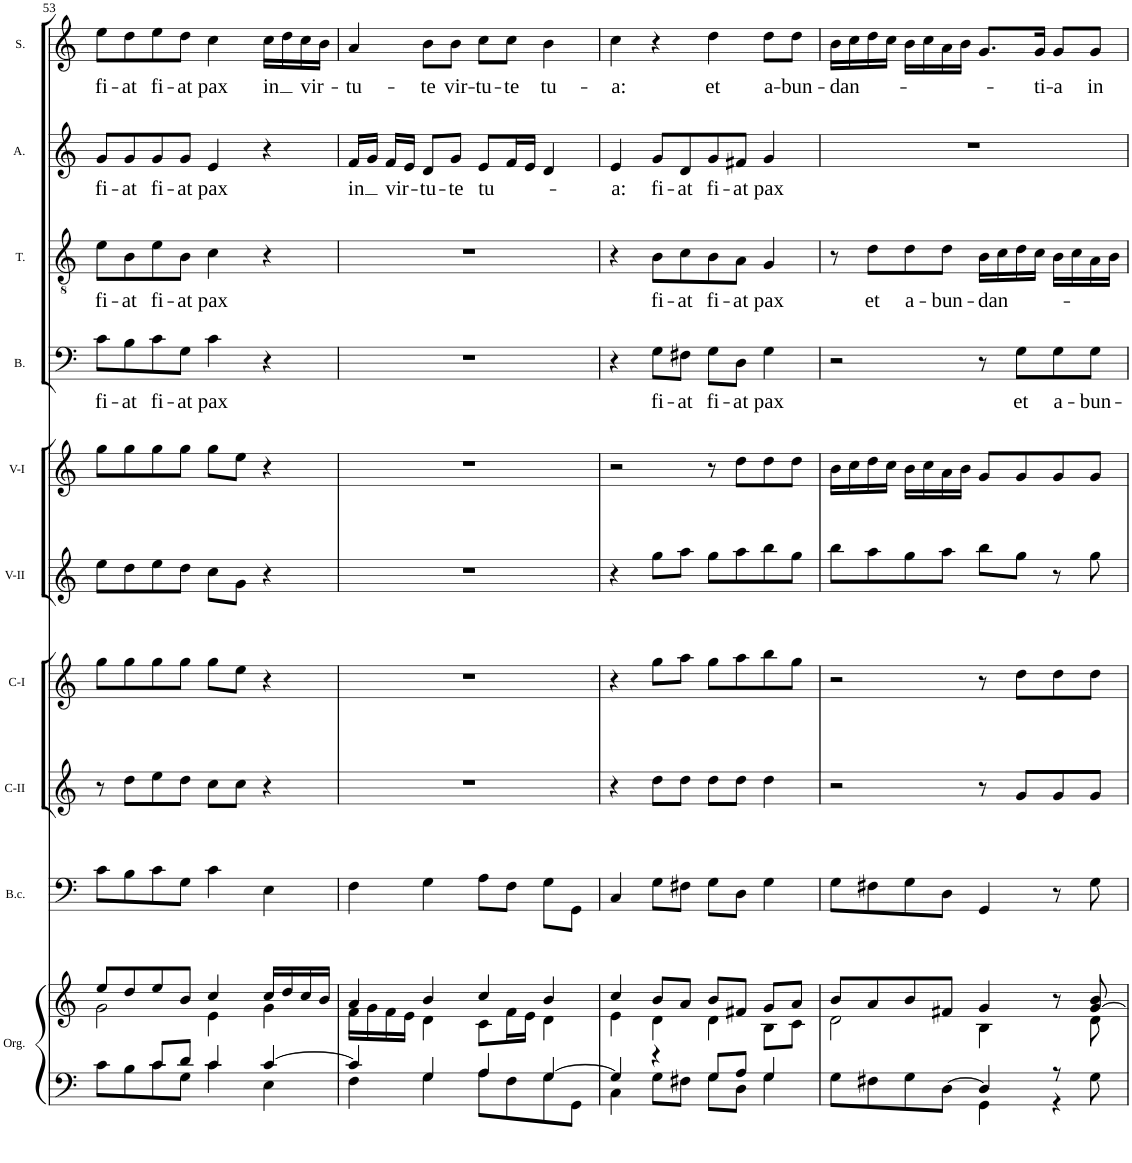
**kern	**kern	**kern	**kern	**kern	**kern	**kern	**kern	**text	**kern	**text	**kern	**text	**kern	**text
*part10	*part10	*part9	*part8	*part7	*part6	*part5	*part4	*part4	*part3	*part3	*part2	*part2	*part1	*part1
*staff11	*staff10	*staff9	*staff8	*staff7	*staff6	*staff5	*staff4	*staff4	*staff3	*staff3	*staff2	*staff2	*staff1	*staff1
*I"Organ	*	*I"Basso  continuo	*I"Clarino II	*I"Clarino I	*I"Violin II	*I"Violin I	*I"Bass	*	*I"Tenor	*	*I"Alto	*	*I"Soprano	*
*I'Org.	*	*I'B.c.	*I'C-II	*I'C-I	*I'V-II	*I'V-I	*I'B.	*	*I'T.	*	*I'A.	*	*I'S.	*
!!LO:PB:g=z
*clefF4	*clefG2	*clefF4	*clefG2	*clefG2	*clefG2	*clefG2	*clefF4	*	*clefGv2	*	*clefG2	*	*clefG2	*
*	*	*	*Trd1c2	*Trd1c2	*	*	*	*	*	*	*	*	*	*
*k[]	*k[]	*k[]	*k[]	*k[]	*k[]	*k[]	*k[]	*	*k[]	*	*k[]	*	*k[]	*
*M4/4	*M4/4	*M4/4	*M4/4	*M4/4	*M4/4	*M4/4	*M4/4	*	*M4/4	*	*M4/4	*	*M4/4	*
*met(c)	*met(c)	*met(c)	*met(c)	*met(c)	*met(c)	*met(c)	*met(c)	*	*met(c)	*	*met(c)	*	*met(c)	*
=53	=53	=53	=53	=53	=53	=53	=53	=53	=53	=53	=53	=53	=53	=53
*^	*^	*	*	*	*	*	*	*	*	*	*	*	*	*
!	!	!	!	!	!	!	!	!	!	!LO:LY:b	!	!LO:LY:b	!	!LO:LY:b	!	!LO:LY:b
8c\L	4ryy	8ee/L	2g\	8c\L	8r	8gg\L	8ee\L	8gg\L	8c\L	fi-	8e\L	fi-	8g/L	fi-	8ee\L	fi-
!	!	!	!	!	!	!	!	!	!	!LO:LY:b	!	!LO:LY:b	!	!LO:LY:b	!	!LO:LY:b
8B\	.	8dd/	.	8B\	8dd\L	8gg\	8dd\	8gg\	8B\	-at	8B\	-at	8g/	-at	8dd\	-at
!	!	!	!	!	!	!	!	!	!	!LO:LY:b	!	!LO:LY:b	!	!LO:LY:b	!	!LO:LY:b
8c\	8c/L	8ee/	.	8c\	8ee\	8gg\	8ee\	8gg\	8c\	fi-	8e\	fi-	8g/	fi-	8ee\	fi-
!	!	!	!	!	!	!	!	!	!	!LO:LY:b	!	!LO:LY:b	!	!LO:LY:b	!	!LO:LY:b
8G\J	8d/J	8b/J	.	8G\J	8dd\J	8gg\J	8dd\J	8gg\J	8G\J	-at	8B\J	-at	8g/J	-at	8dd\J	-at
!	!	!	!	!	!	!	!	!	!	!LO:LY:b	!	!LO:LY:b	!	!LO:LY:b	!	!LO:LY:b
4c\	4c/	4cc/	4e\	4c\	8cc\L	8gg\L	8cc\L	8gg\L	4c\	pax	4c\	pax	4e/	pax	4cc\	pax
.	.	.	.	.	8cc\J	8ee\J	8g\J	8ee\J	.	.	.	.	.	.	.	.
!	!	!	!	!	!	!	!	!	!	!	!	!	!	!	!	!LO:LY:b
4E\	[>4c/	16cc/LL	4g\	4E\	4r	4r	4r	4r	4r	.	4r	.	4r	.	16cc\LL	in
.	.	16dd/	.	.	.	.	.	.	.	.	.	.	.	.	16dd\	.
!	!	!	!	!	!	!	!	!	!	!	!	!	!	!	!	!LO:LY:b
.	.	16cc/	.	.	.	.	.	.	.	.	.	.	.	.	16cc\	vir-
.	.	16b/JJ	.	.	.	.	.	.	.	.	.	.	.	.	16b\JJ	.
=54	=54	=54	=54	=54	=54	=54	=54	=54	=54	=54	=54	=54	=54	=54	=54	=54
!	!	!	!	!	!	!	!	!	!	!	!	!	!	!LO:LY:b	!	!LO:LY:b
4c/]	4F\	4a/	16f\LL	4F\	1r	1r	1r	1r	1r	.	1r	.	16f/LL	in	4a/	-tu-
.	.	.	16g\	.	.	.	.	.	.	.	.	.	16g/JJ	.	.	.
!	!	!	!	!	!	!	!	!	!	!	!	!	!	!LO:LY:b	!	!
.	.	.	16f\	.	.	.	.	.	.	.	.	.	16f/LL	vir-	.	.
.	.	.	16e\JJ	.	.	.	.	.	.	.	.	.	16e/JJ	.	.	.
!	!	!	!	!	!	!	!	!	!	!	!	!	!	!LO:LY:b	!	!LO:LY:b
4G/	4G\	4b/	4d\	4G\	.	.	.	.	.	.	.	.	8d/L	-tu-	8b\L	-te
!	!	!	!	!	!	!	!	!	!	!	!	!	!	!LO:LY:b	!	!LO:LY:b
.	.	.	.	.	.	.	.	.	.	.	.	.	8g/J	-te	8b\J	vir-
!	!	!	!	!	!	!	!	!	!	!	!	!	!	!LO:LY:b	!	!LO:LY:b
4A/	8A\L	4cc/	8c\L	8A\L	.	.	.	.	.	.	.	.	8e/L	tu-	8cc\L	-tu-
!	!	!	!	!	!	!	!	!	!	!	!	!	!	!	!	!LO:LY:b
.	8F\	.	16f\L	8F\J	.	.	.	.	.	.	.	.	16f/L	.	8cc\J	-te
.	.	.	16e\JJ	.	.	.	.	.	.	.	.	.	16e/JJ	.	.	.
!	!	!	!	!	!	!	!	!	!	!	!	!	!	!	!	!LO:LY:b
[>4G/	8G\	4b/	4d\	8G\L	.	.	.	.	.	.	.	.	4d/	.	4b\	tu-
.	8GG\J	.	.	8GG\J	.	.	.	.	.	.	.	.	.	.	.	.
=55	=55	=55	=55	=55	=55	=55	=55	=55	=55	=55	=55	=55	=55	=55	=55	=55
!	!	!	!	!	!	!	!	!	!	!	!	!	!	!LO:LY:b	!	!LO:LY:b
4G/]	4C\	4cc/	4e\	4C/	4r	4r	4r	2r	4r	.	4r	.	4e/	-a:	4cc\	-a:
!	!	!	!	!	!	!	!	!	!	!LO:LY:b	!	!LO:LY:b	!	!LO:LY:b	!	!
4r	8G\L	4d\	8b/L	8G\L	8dd\L	8gg\L	8gg\L	.	8G\L	fi-	8B\L	fi-	8g/L	fi-	4r	.
!	!	!	!	!	!	!	!	!	!	!LO:LY:b	!	!LO:LY:b	!	!LO:LY:b	!	!
.	8F#X\J	.	8a/J	8F#X\J	8dd\J	8aa\J	8aa\J	.	8F#X\J	-at	8c\	-at	8d/	-at	.	.
!	!	!	!	!	!	!	!	!	!	!LO:LY:b	!	!LO:LY:b	!	!LO:LY:b	!	!LO:LY:b
8G/L	8G\L	4d\	8b/L	8G\L	8dd\L	8gg\L	8gg\L	8r	8G\L	fi-	8B\	fi-	8g/	fi-	4dd\	et
!	!	!	!	!	!	!	!	!	!	!LO:LY:b	!	!LO:LY:b	!	!LO:LY:b	!	!
8A/J	8D\J	.	8f#X/J	8D\J	8dd\J	8aa\	8aa\	8dd\L	8D\J	-at	8A\J	-at	8f#X/J	-at	.	.
!	!	!	!	!	!	!	!	!	!	!LO:LY:b	!	!LO:LY:b	!	!LO:LY:b	!	!LO:LY:b
4G/	4G\	8g/L	8B\L	4G\	4dd\	8bb\	8bb\	8dd\	4G\	pax	4G/	pax	4g/	pax	8dd\L	a-
!	!	!	!	!	!	!	!	!	!	!	!	!	!	!	!	!LO:LY:b
.	.	8a/J	8c\J	.	.	8gg\J	8gg\J	8dd\J	.	.	.	.	.	.	8dd\J	-bun-
=56	=56	=56	=56	=56	=56	=56	=56	=56	=56	=56	=56	=56	=56	=56	=56	=56
!	!	!	!	!	!	!	!	!	!	!	!	!	!	!	!	!LO:LY:b
8G\L	2ryy	8b/L	2d\	8G\L	2r	2r	8bb\L	16b\LL	2r	.	8r	.	1r	.	16b\LL	-dan-
.	.	.	.	.	.	.	.	16cc\	.	.	.	.	.	.	16cc\	.
!	!	!	!	!	!	!	!	!	!	!	!	!LO:LY:b	!	!	!	!
8F#X\	.	8a/	.	8F#X\	.	.	8aa\	16dd\	.	.	8d\L	et	.	.	16dd\	.
.	.	.	.	.	.	.	.	16cc\JJ	.	.	.	.	.	.	16cc\JJ	.
!	!	!	!	!	!	!	!	!	!	!	!	!LO:LY:b	!	!	!	!
8G\	.	8b/	.	8G\	.	.	8gg\	16b\LL	.	.	8d\	a-	.	.	16b\LL	.
.	.	.	.	.	.	.	.	16cc\	.	.	.	.	.	.	16cc\	.
!	!	!	!	!	!	!	!	!	!	!	!	!LO:LY:b	!	!	!	!
[>8D\J	.	8f#X/J	.	8D\J	.	.	8aa\J	16a\	.	.	8d\J	-bun-	.	.	16a\	.
.	.	.	.	.	.	.	.	16b\JJ	.	.	.	.	.	.	16b\JJ	.
!	!	!	!	!	!	!	!	!	!	!	!	!LO:LY:b	!	!	!	!
4D/]	4GG\	4g/	4B\	4GG/	8r	8r	8bb\L	8g/L	8r	.	16B\LL	-dan-	.	.	8.g/L	.
.	.	.	.	.	.	.	.	.	.	.	16c\	.	.	.	.	.
!	!	!	!	!	!	!	!	!	!	!LO:LY:b	!	!	!	!	!	!
.	.	.	.	.	8g/L	8dd\L	8gg\J	8g/	8G\L	et	16d\	.	.	.	.	.
!	!	!	!	!	!	!	!	!	!	!	!	!	!	!	!	!LO:LY:b
.	.	.	.	.	.	.	.	.	.	.	16c\JJ	.	.	.	16g/Jk	-ti-
!	!	!	!	!	!	!	!	!	!	!LO:LY:b	!	!	!	!	!	!LO:LY:b
8r	4r	8r	8ryy	8r	8g/	8dd\	8r	8g/	8G\	a-	16B\LL	.	.	.	8g/L	-a
.	.	.	.	.	.	.	.	.	.	.	16c\	.	.	.	.	.
!	!	!	!	!	!	!	!	!	!	!LO:LY:b	!	!	!	!	!	!LO:LY:b
8G\	.	[>8g/ 8b/	8d\	8G\	8g/J	8dd\J	8gg\	8g/J	8G\J	-bun-	16A\	.	.	.	8g/J	in
.	.	.	.	.	.	.	.	.	.	.	16B\JJ	.	.	.	.	.
*v	*v	*	*	*	*	*	*	*	*	*	*	*	*	*	*	*
*	*v	*v	*	*	*	*	*	*	*	*	*	*	*	*	*
=	=	=	=	=	=	=	=	=	=	=	=	=	=	=
*-	*-	*-	*-	*-	*-	*-	*-	*-	*-	*-	*-	*-	*-	*-
